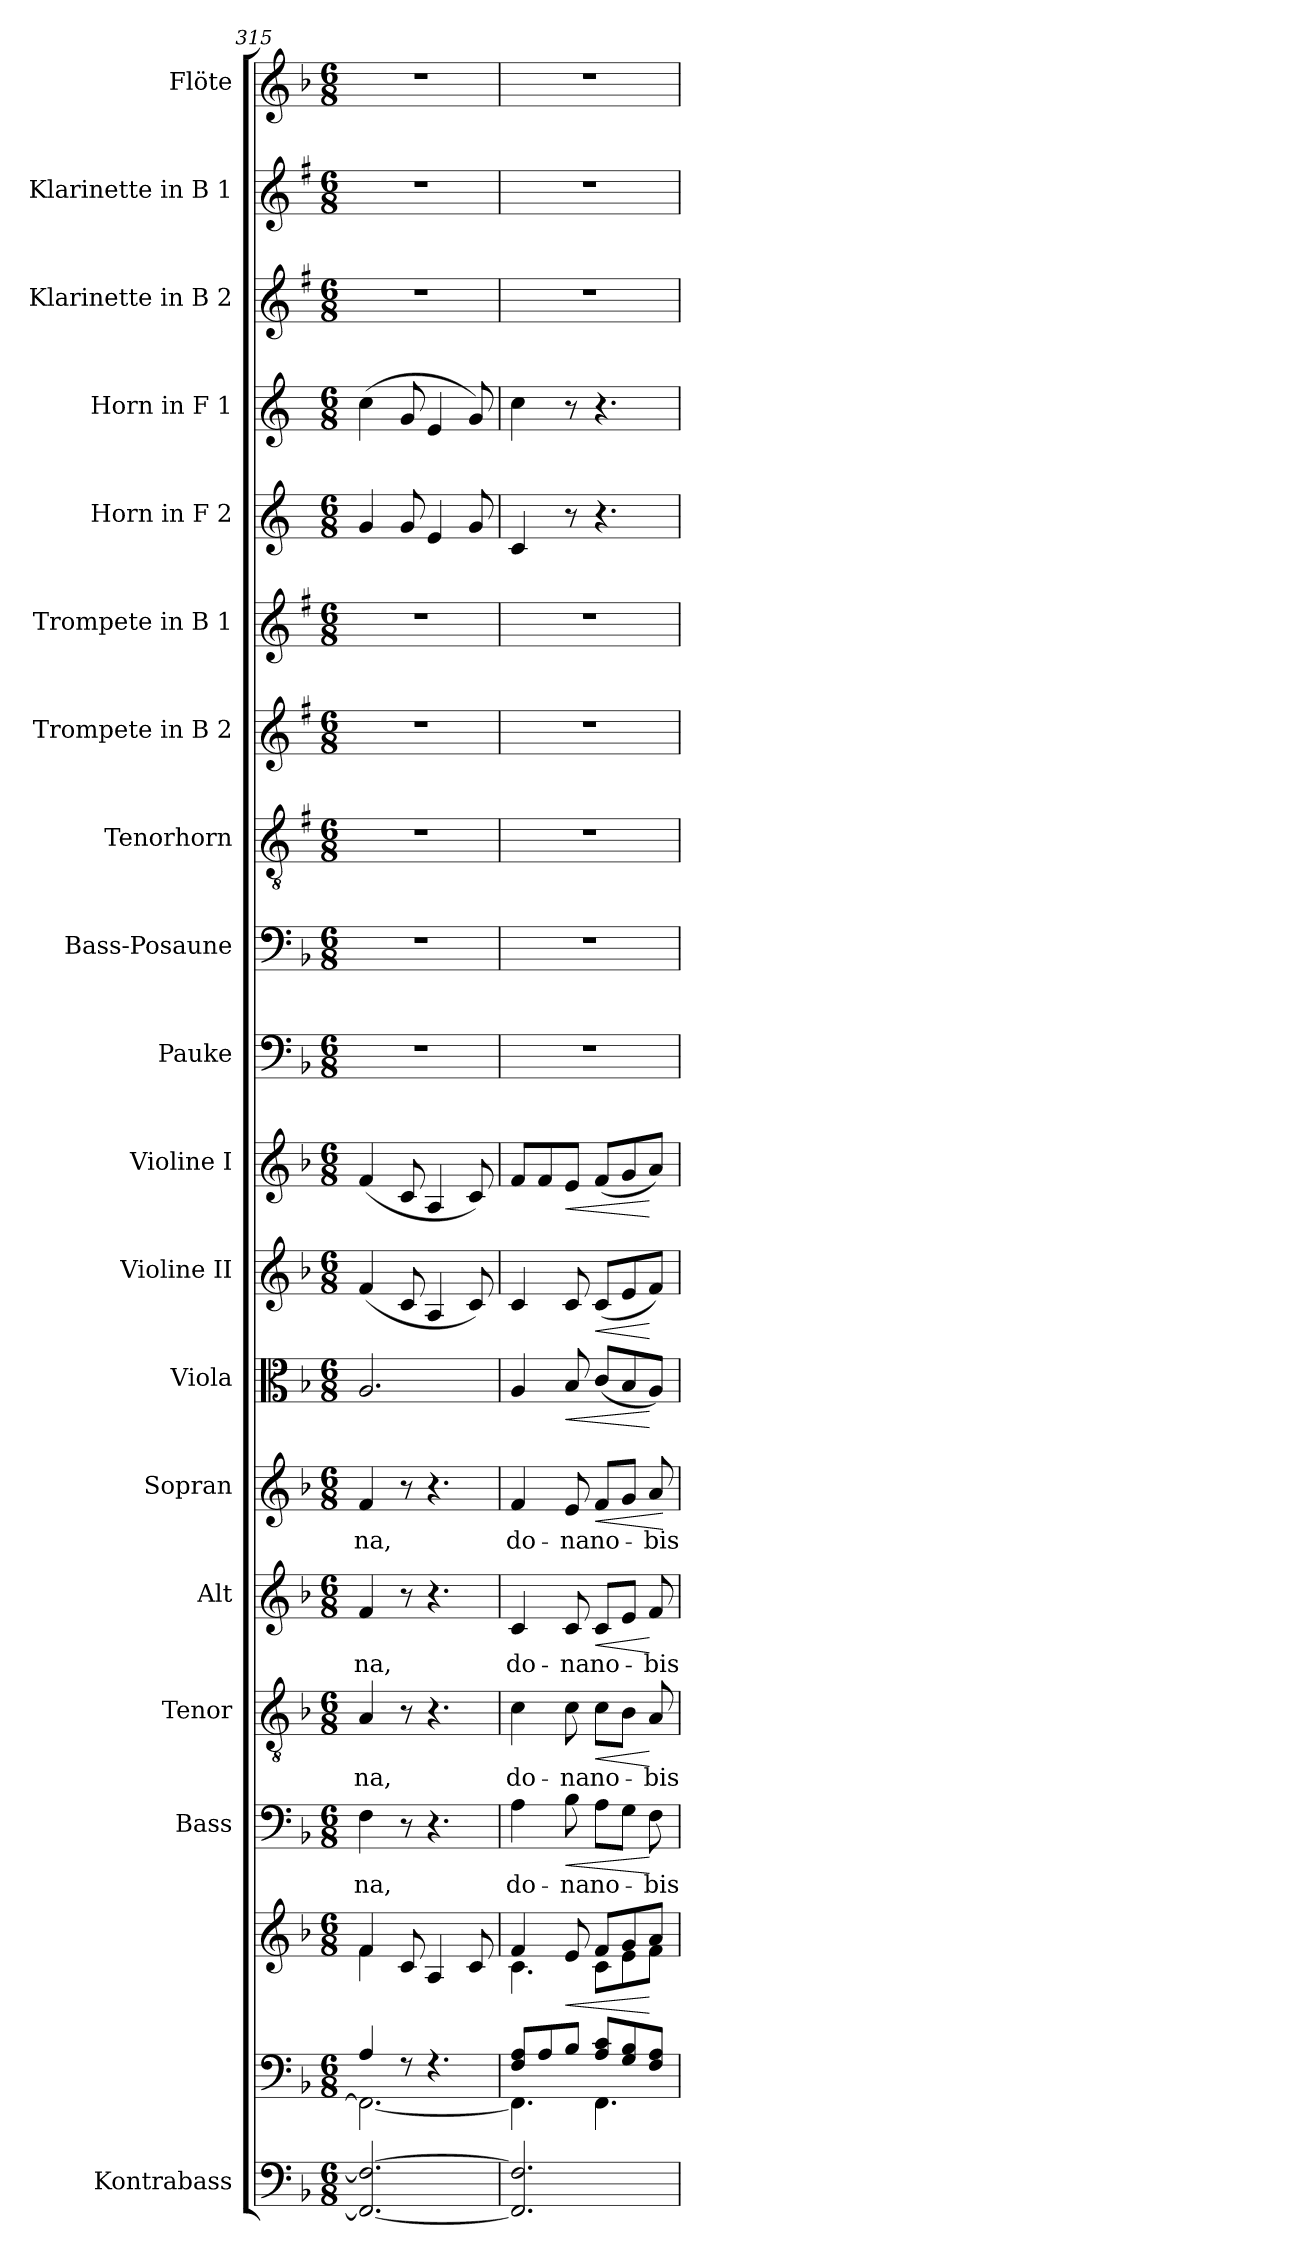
**kern	**kern	**kern	**dynam	**kern	**text	**dynam	**kern	**text	**dynam	**kern	**text	**dynam	**kern	**text	**dynam	**kern	**dynam	**kern	**dynam	**kern	**dynam	**kern	**kern	**kern	**kern	**kern	**kern	**kern	**kern	**kern	**kern
*part19	*part18	*part18	*part18	*part17	*part17	*part17	*part16	*part16	*part16	*part15	*part15	*part15	*part14	*part14	*part14	*part13	*part13	*part12	*part12	*part11	*part11	*part10	*part9	*part8	*part7	*part6	*part5	*part4	*part3	*part2	*part1
*staff20	*staff19	*staff18	*staff18/19	*staff17	*staff17	*staff17	*staff16	*staff16	*staff16	*staff15	*staff15	*staff15	*staff14	*staff14	*staff14	*staff13	*staff13	*staff12	*staff12	*staff11	*staff11	*staff10	*staff9	*staff8	*staff7	*staff6	*staff5	*staff4	*staff3	*staff2	*staff1
*I"Kontrabass	*	*	*	*I"Bass	*	*	*I"Tenor	*	*	*I"Alt	*	*	*I"Sopran	*	*	*I"Viola	*	*I"Violine II	*	*I"Violine I	*	*I"Pauke	*I"Bass-Posaune	*I"Tenorhorn	*I"Trompete in B 2	*I"Trompete in B 1	*I"Horn in F 2	*I"Horn in F 1	*I"Klarinette in B 2	*I"Klarinette in B 1	*I"Flöte
*I'Kb.	*	*	*	*I'B	*	*	*I'T	*	*	*I'A	*	*	*I'S	*	*	*I'Vla.	*	*I'Vl. II	*	*I'Vl. I	*	*I'Pk.	*I'B. Pos.	*I'T	*	*	*I'Hrn. 2	*I'Hrn. 1	*	*	*I'Fl.
!!LO:PB:g=z
*clefF4	*clefF4	*clefG2	*	*clefF4	*	*	*clefGv2	*	*	*clefG2	*	*	*clefG2	*	*	*clefC3	*	*clefG2	*	*clefG2	*	*clefF4	*clefF4	*clefGv2	*clefG2	*clefG2	*clefG2	*clefG2	*clefG2	*clefG2	*clefG2
*ITrd7c12	*	*	*	*	*	*	*	*	*	*	*	*	*	*	*	*	*	*	*	*	*	*	*	*ITrd1c2	*ITrd1c2	*ITrd1c2	*ITrd4c7	*ITrd4c7	*ITrd1c2	*ITrd1c2	*
*k[b-]	*k[b-]	*k[b-]	*	*k[b-]	*	*	*k[b-]	*	*	*k[b-]	*	*	*k[b-]	*	*	*k[b-]	*	*k[b-]	*	*k[b-]	*	*k[b-]	*k[b-]	*k[b-]	*k[b-]	*k[b-]	*k[b-]	*k[b-]	*k[b-]	*k[b-]	*k[b-]
*F:	*F:	*F:	*	*F:	*	*	*F:	*	*	*F:	*	*	*F:	*	*	*F:	*	*F:	*	*F:	*	*F:	*F:	*F:	*F:	*F:	*F:	*F:	*F:	*F:	*F:
*M6/8	*M6/8	*M6/8	*	*M6/8	*	*	*M6/8	*	*	*M6/8	*	*	*M6/8	*	*	*M6/8	*	*M6/8	*	*M6/8	*	*M6/8	*M6/8	*M6/8	*M6/8	*M6/8	*M6/8	*M6/8	*M6/8	*M6/8	*M6/8
=315	=315	=315	=315	=315	=315	=315	=315	=315	=315	=315	=315	=315	=315	=315	=315	=315	=315	=315	=315	=315	=315	=315	=315	=315	=315	=315	=315	=315	=315	=315	=315
*	*^	*^	*	*	*	*	*	*	*	*	*	*	*	*	*	*	*	*	*	*	*	*	*	*	*	*	*	*	*	*	*
!	!	!	!	!	!	!	!LO:LY:b	!	!	!LO:LY:b	!	!	!LO:LY:b	!	!	!LO:LY:b	!	!	!	!	!	!	!	!	!	!	!	!	!	!	!	!	!
2.FFF/_ 2.FF/_	4A/	2.FF\_	4f/	4f\	.	4F\	-na,	.	4A/	-na,	.	4f/	-na,	.	4f/	-na,	.	2.A/	.	(<4f/	.	(<4f/	.	2.r	2.r	2.r	2.r	2.r	4c/	(>4f\	2.r	2.r	2.r
.	8rF	.	8c/	2ryy	.	8r	.	.	8r	.	.	8r	.	.	8r	.	.	.	.	8c/	.	8c/	.	.	.	.	.	.	8c/	8c/	.	.	.
.	4.rF	.	4A/	.	.	4.r	.	.	4.r	.	.	4.r	.	.	4.r	.	.	.	.	4A/	.	4A/	.	.	.	.	.	.	4A/	4A/	.	.	.
.	.	.	8c/	.	.	.	.	.	.	.	.	.	.	.	.	.	.	.	.	8c/)	.	8c/)	.	.	.	.	.	.	8c/	8c/)	.	.	.
=316	=316	=316	=316	=316	=316	=316	=316	=316	=316	=316	=316	=316	=316	=316	=316	=316	=316	=316	=316	=316	=316	=316	=316	=316	=316	=316	=316	=316	=316	=316	=316	=316	=316
!	!	!	!	!	!	!	!LO:LY:b	!	!	!LO:LY:b	!	!	!LO:LY:b	!	!	!LO:LY:b	!	!	!	!	!	!	!	!	!	!	!	!	!	!	!	!	!
2.FFF/] 2.FF/]	8F/ 8A/L	4.FF\]	4f/	4.c\	.	4A\	do-	.	4c\	do-	.	4c/	do-	.	4f/	do-	.	4A/	.	4c/	.	8f/L	.	2.r	2.r	2.r	2.r	2.r	4F/	4f\	2.r	2.r	2.r
.	8A/	.	.	.	.	.	.	.	.	.	.	.	.	.	.	.	.	.	.	.	.	8f/	.	.	.	.	.	.	.	.	.	.	.
!	!	!	!	!	!LO:HP:b	!	!LO:LY:b	!LO:HP:b	!	!LO:LY:b	!	!	!LO:LY:b	!	!	!LO:LY:b	!	!	!LO:HP:b	!	!	!	!LO:HP:b	!	!	!	!	!	!	!	!	!	!
.	8B-/J	.	8e/	.	<	8B-\	-na	<	8c\	-na	.	8c/	-na	.	8e/	-na	.	8B-/	<	8c/	.	8e/J	<	.	.	.	.	.	8r	8r	.	.	.
!	!	!	!	!	!	!	!LO:LY:b	!	!	!LO:LY:b	!LO:HP:b	!	!LO:LY:b	!LO:HP:b	!	!LO:LY:b	!LO:HP:b	!	!	!	!LO:HP:b	!	!	!	!	!	!	!	!	!	!	!	!
.	8A/ 8c/L	4.FF\	8f/L	8c\L	.	8A\L	no-	.	8c\L	no-	<	8c/L	no-	<	8f/L	no-	<	(<8c/L	.	(<8c/L	<	(<8f/L	.	.	.	.	.	.	4.r	4.r	.	.	.
.	8G/ 8B-/	.	8g/	8e\	.	8G\J	.	.	8B-\J	.	.	8e/J	.	.	8g/J	.	.	8B-/	.	8e/	.	8g/	.	.	.	.	.	.	.	.	.	.	.
!	!	!	!	!	!	!	!LO:LY:b	!	!	!LO:LY:b	!	!	!LO:LY:b	!	!	!LO:LY:b	!	!	!	!	!	!	!	!	!	!	!	!	!	!	!	!	!
.	8F/ 8A/J	.	8a/J	8f\J	[	8F\	-bis	[	8A/	-bis	[	8f/	-bis	[	8a/	-bis	.	8A/J)	[	8f/J)	[	8a/J)	[	.	.	.	.	.	.	.	.	.	.
*	*v	*v	*	*	*	*	*	*	*	*	*	*	*	*	*	*	*	*	*	*	*	*	*	*	*	*	*	*	*	*	*	*	*
*	*	*v	*v	*	*	*	*	*	*	*	*	*	*	*	*	*	*	*	*	*	*	*	*	*	*	*	*	*	*	*	*	*
.	.	.	.	.	.	.	.	.	.	.	.	.	.	.	[	.	.	.	.	.	.	.	.	.	.	.	.	.	.	.	.
=	=	=	=	=	=	=	=	=	=	=	=	=	=	=	=	=	=	=	=	=	=	=	=	=	=	=	=	=	=	=	=
*-	*-	*-	*-	*-	*-	*-	*-	*-	*-	*-	*-	*-	*-	*-	*-	*-	*-	*-	*-	*-	*-	*-	*-	*-	*-	*-	*-	*-	*-	*-	*-
